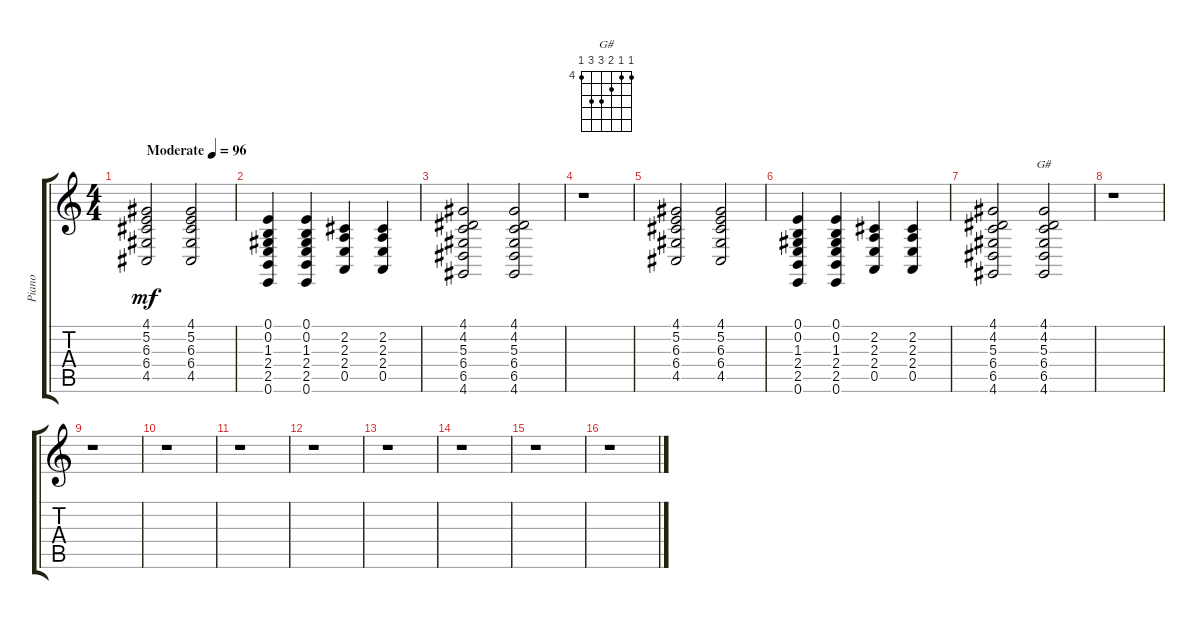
\track ("Piano" "Piano") {instrument acousticgrandpiano}
\staff {score tabs}
\tuning (E4 B3 G3 D3 A2 E2) {hide}
\chord ("G#" 4 4 5 6 6 4) {firstfret 4}
\ts (4 4)
\tempo (96 "Moderate")
\clef g2
\ks c
(4.1 5.2 6.3 6.4 4.5).2{dy mf instrument acousticgrandpiano} (4.1 5.2 6.3 6.4 4.5).2 |
(0.1 0.2 1.3 2.4 2.5 0.6).4 (0.1 0.2 1.3 2.4 2.5 0.6).4 (2.2 2.3 2.4 0.5).4 (2.2 2.3 2.4 0.5).4 |
(4.1 4.2 5.3 6.4 6.5 4.6).2 (4.1 4.2 5.3 6.4 6.5 4.6).2 |
r.1 |
(4.1 5.2 6.3 6.4 4.5).2 (4.1 5.2 6.3 6.4 4.5).2 |
(0.1 0.2 1.3 2.4 2.5 0.6).4 (0.1 0.2 1.3 2.4 2.5 0.6).4 (2.2 2.3 2.4 0.5).4 (2.2 2.3 2.4 0.5).4 |
(4.1 4.2 5.3 6.4 6.5 4.6).2 (4.1 4.2 5.3 6.4 6.5 4.6).2{ch "G#"} |
r.1 |
r.1 |
r.1 |
r.1 |
r.1 |
r.1 |
r.1 |
r.1 |
r.1
